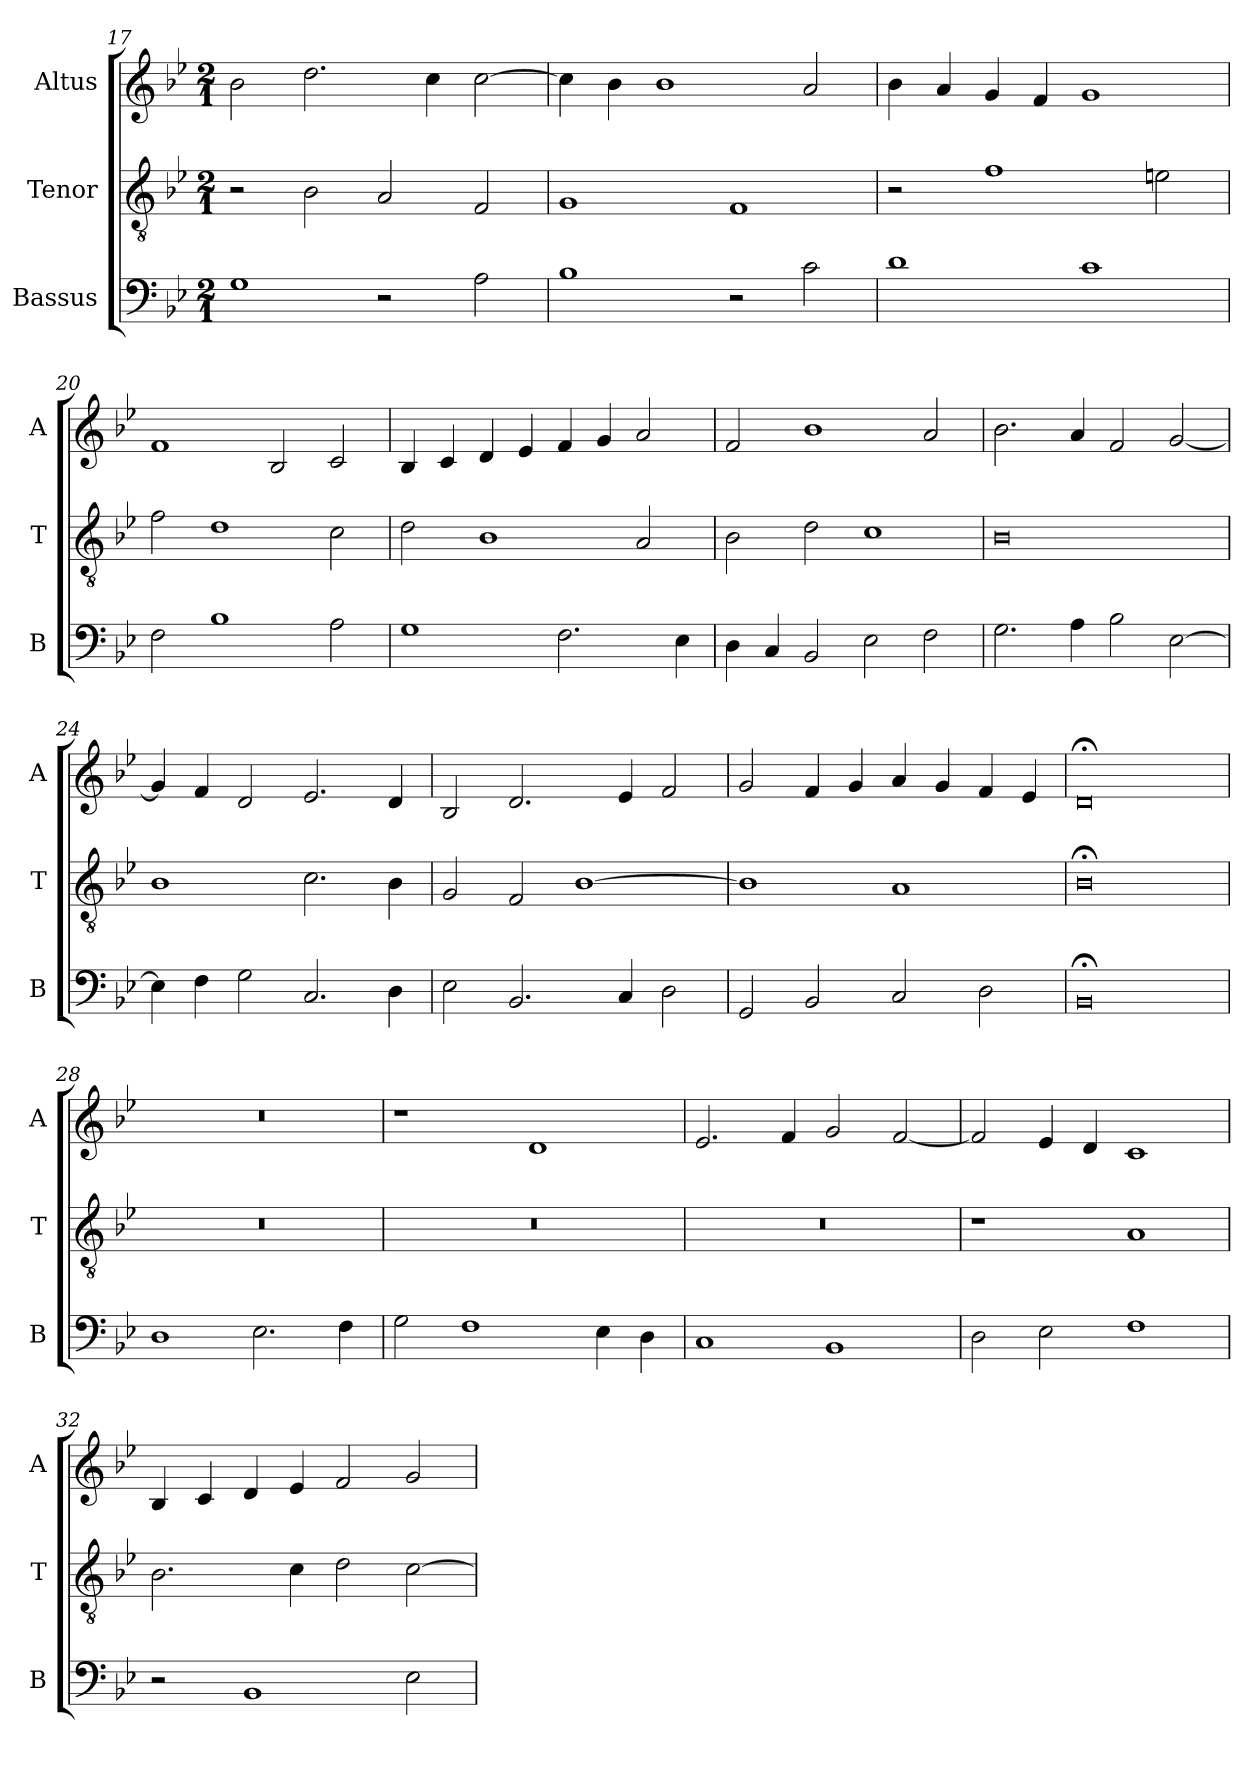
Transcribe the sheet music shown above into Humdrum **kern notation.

**kern	**kern	**kern
*part3	*part2	*part1
*staff3	*staff2	*staff1
*I"Bassus	*I"Tenor	*I"Altus
*I'B	*I'T	*I'A
*clefF4	*clefGv2	*clefG2
*k[b-e-]	*k[b-e-]	*k[b-e-]
*M2/1	*M2/1	*M2/1
=17	=17	=17
1G	2r	2b-\
.	2B-\	2.dd\
2r	2A/	.
.	.	4cc\
2A\	2F/	[2cc\
=18	=18	=18
1B-	1G	4cc\]
.	.	4b-\
.	.	1b-
2r	1F	.
2c\	.	2a/
=19	=19	=19
1d	2r	4b-\
.	.	4a/
.	1f	4g/
.	.	4f/
1c	.	1g
.	2en\	.
=20	=20	=20
2F\	2f\	1f
1B-	1d	.
.	.	2B-/
2A\	2c\	2c/
=21	=21	=21
1G	2d\	4B-/
.	.	4c/
.	1B-	4d/
.	.	4e-/
2.F\	.	4f/
.	.	4g/
.	2A/	2a/
4E-\	.	.
=22	=22	=22
4D\	2B-\	2f/
4C/	.	.
2BB-/	2d\	1b-
2E-\	1c	.
2F\	.	2a/
=23	=23	=23
2.G\	0B-	2.b-\
4A\	.	4a/
2B-\	.	2f/
[2E-\	.	[2g/
=24	=24	=24
4E-\]	1B-	4g/]
4F\	.	4f/
2G\	.	2d/
2.C/	2.c\	2.e-/
4D\	4B-\	4d/
=25	=25	=25
2E-\	2G/	2B-/
2.BB-/	2F/	2.d/
.	[1B-	.
4C/	.	4e-/
2D\	.	2f/
=26	=26	=26
2GG/	1B-]	2g/
2BB-/	.	4f/
.	.	4g/
2C/	1A	4a/
.	.	4g/
2D\	.	4f/
.	.	4e-/
=27	=27	=27
0BB-;<	0B-;<	0d;<
=28	=28	=28
1D	0r	0r
2.E-\	.	.
4F\	.	.
=29	=29	=29
2G\	0r	1r
1F	.	.
.	.	1d
4E-\	.	.
4D\	.	.
=30	=30	=30
1C	0r	2.e-/
.	.	4f/
1BB-	.	2g/
.	.	[2f/
=31	=31	=31
2D\	1r	2f/]
2E-\	.	4e-/
.	.	4d/
1F	1A	1c
=32	=32	=32
2r	2.B-\	4B-/
.	.	4c/
1BB-	.	4d/
.	4c\	4e-/
.	2d\	2f/
2E-\	[2c\	2g/
=	=	=
*-	*-	*-
